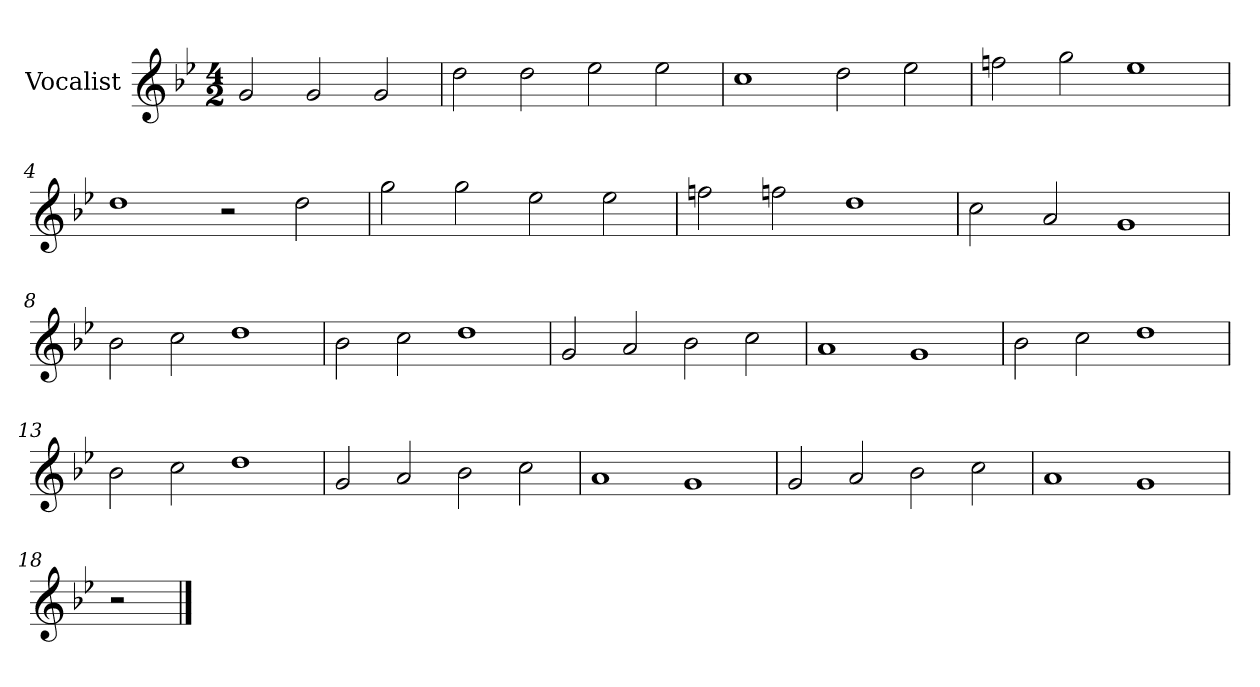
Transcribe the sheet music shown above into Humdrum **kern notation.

**kern
*part1
*staff1
*I"Vocalist
*k[b-e-]
*g:
*M4/2
=
2g
2g
2g
=1
2dd
2dd
2ee-
2ee-
=2
1cc
2dd
2ee-
=3
2ffn
2gg
1ee-
=4
1dd
2r
2dd
=5
2gg
2gg
2ee-
2ee-
=6
2ffn
2ffn
1dd
=7
2cc
2a
1g
=8
2b-
2cc
1dd
=9
2b-
2cc
1dd
=10
2g
2a
2b-
2cc
=11
1a
1g
=12
2b-
2cc
1dd
=13
2b-
2cc
1dd
=14
2g
2a
2b-
2cc
=15
1a
1g
=16
2g
2a
2b-
2cc
=17
1a
1g
=18
2r
==
*-
